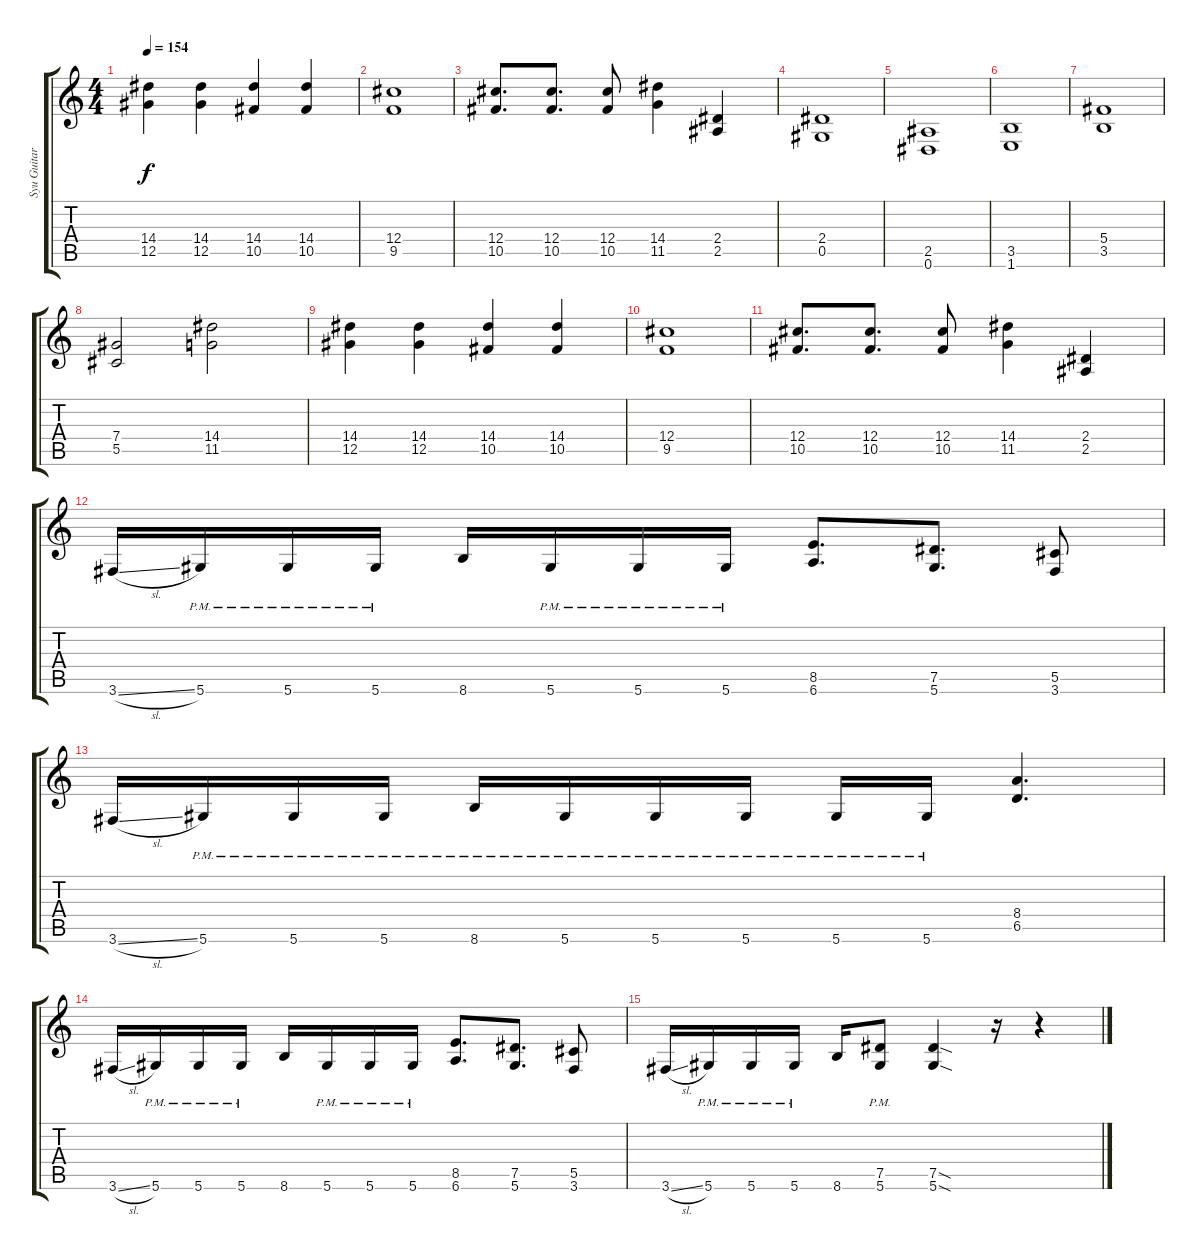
\track ("Syu Guitar I" "Syu Guitar") {instrument overdrivenguitar}
\staff {score tabs}
\tuning (Eb4 Bb3 Gb3 Db3 Ab2 Eb2) {hide}
\ts (4 4)
\tempo 154
\clef g2
\ks c
(14.4 12.5).4{dy f} (14.4 12.5).4 (14.4 10.5).4 (14.4 10.5).4 |
(12.4 9.5).1 |
(12.4 10.5).8{d} (12.4 10.5).8{d} (12.4 10.5).8 (14.4 11.5).4 (2.4 2.5).4 |
(2.4 0.5).1 |
(2.5 0.6).1 |
(3.5 1.6).1 |
(5.4 3.5).1 |
(7.4 5.5).2 (14.4 11.5).2 |
(14.4 12.5).4 (14.4 12.5).4 (14.4 10.5).4 (14.4 10.5).4 |
(12.4 9.5).1 |
(12.4 10.5).8{d} (12.4 10.5).8{d} (12.4 10.5).8 (14.4 11.5).4 (2.4 2.5).4 |
3.6{sl}.16 5.6{pm}.16 5.6{pm}.16 5.6{pm}.16 8.6.16 5.6{pm}.16 5.6{pm}.16 5.6{pm}.16 (8.5 6.6).8{d} (7.5 5.6).8{d} (5.5 3.6).8 |
3.6{sl}.16 5.6{pm}.16 5.6{pm}.16 5.6{pm}.16 8.6{pm}.16 5.6{pm}.16 5.6{pm}.16 5.6{pm}.16 5.6{pm}.16 5.6{pm}.16 (8.4 6.5).4{d} |
3.6{sl}.16 5.6{pm}.16 5.6{pm}.16 5.6{pm}.16 8.6.16 5.6{pm}.16 5.6{pm}.16 5.6{pm}.16 (8.5 6.6).8{d} (7.5 5.6).8{d} (5.5 3.6).8 |
3.6{sl}.16 5.6{pm}.16 5.6{pm}.16 5.6{pm}.16 8.6.16 (7.5{pm} 5.6{pm}).8 (7.5{sod} 5.6{sod}).4 r.16 r.4
